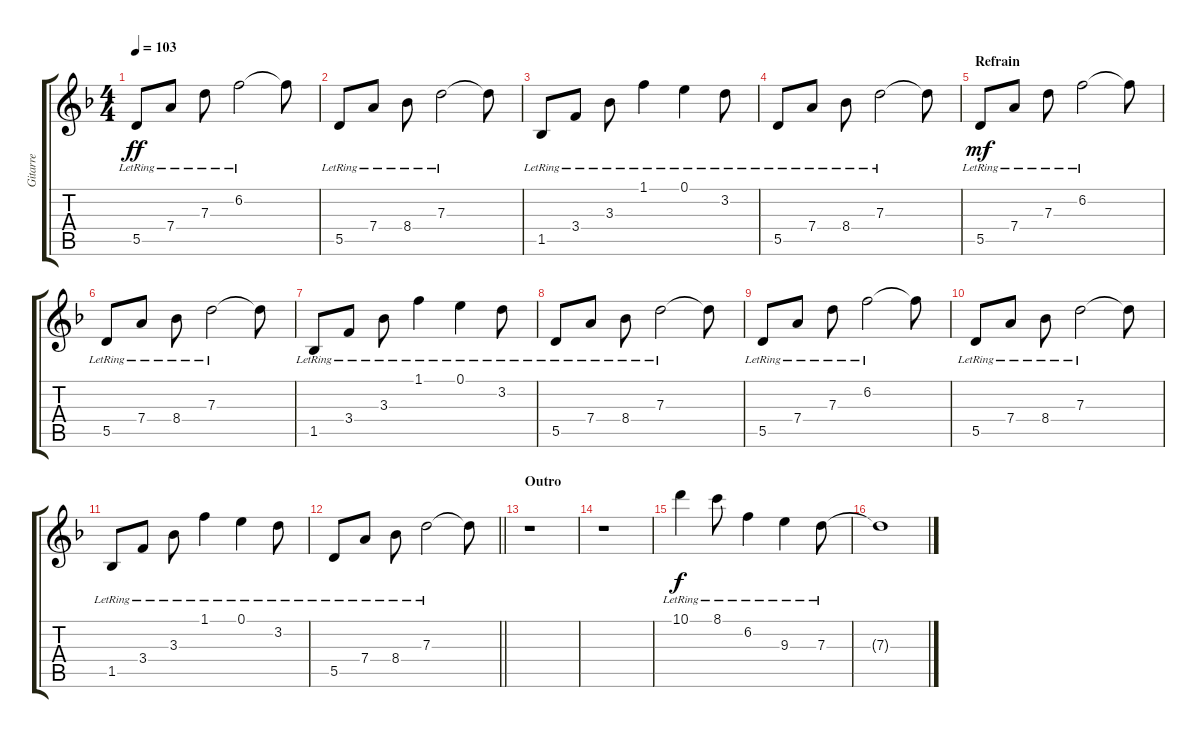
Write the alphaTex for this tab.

\track ("Gitarre" "Gitarre") {instrument acousticguitarnylon}
\staff {score tabs}
\tuning (E4 B3 G3 D3 A2 E2) {hide}
\ts (4 4)
\tempo 103
\clef g2
\ks dminor
5.5{lr}.8{dy ff} 7.4{lr}.8 7.3{lr}.8 6.2{lr}.2 6.2{t}.8 |
5.5{lr}.8 7.4{lr}.8 8.4{lr}.8 7.3{lr}.2 7.3{t}.8 |
1.5{lr}.8 3.4{lr}.8 3.3{lr}.8 1.1{lr}.4 0.1{lr}.4 3.2{lr}.8 |
5.5{lr}.8 7.4{lr}.8 8.4{lr}.8 7.3{lr}.2 7.3{t}.8 |
\section ("" "Refrain")
5.5{lr}.8{dy mf} 7.4{lr}.8 7.3{lr}.8 6.2{lr}.2 6.2{t}.8 |
5.5{lr}.8 7.4{lr}.8 8.4{lr}.8 7.3{lr}.2 7.3{t}.8 |
1.5{lr}.8 3.4{lr}.8 3.3{lr}.8 1.1{lr}.4 0.1{lr}.4 3.2{lr}.8 |
5.5{lr}.8 7.4{lr}.8 8.4{lr}.8 7.3{lr}.2 7.3{t}.8 |
5.5{lr}.8 7.4{lr}.8 7.3{lr}.8 6.2{lr}.2 6.2{t}.8 |
5.5{lr}.8 7.4{lr}.8 8.4{lr}.8 7.3{lr}.2 7.3{t}.8 |
1.5{lr}.8 3.4{lr}.8 3.3{lr}.8 1.1{lr}.4 0.1{lr}.4 3.2{lr}.8 |
\barLineRight lightlight
5.5{lr}.8 7.4{lr}.8 8.4{lr}.8 7.3{lr}.2 7.3{t}.8 |
\section ("" "Outro")
r.1 |
r.1 |
10.1{lr}.4{dy f} 8.1{lr}.8 6.2{lr}.4 9.3{lr}.4 7.3{lr}.8 |
7.3{t}.1
